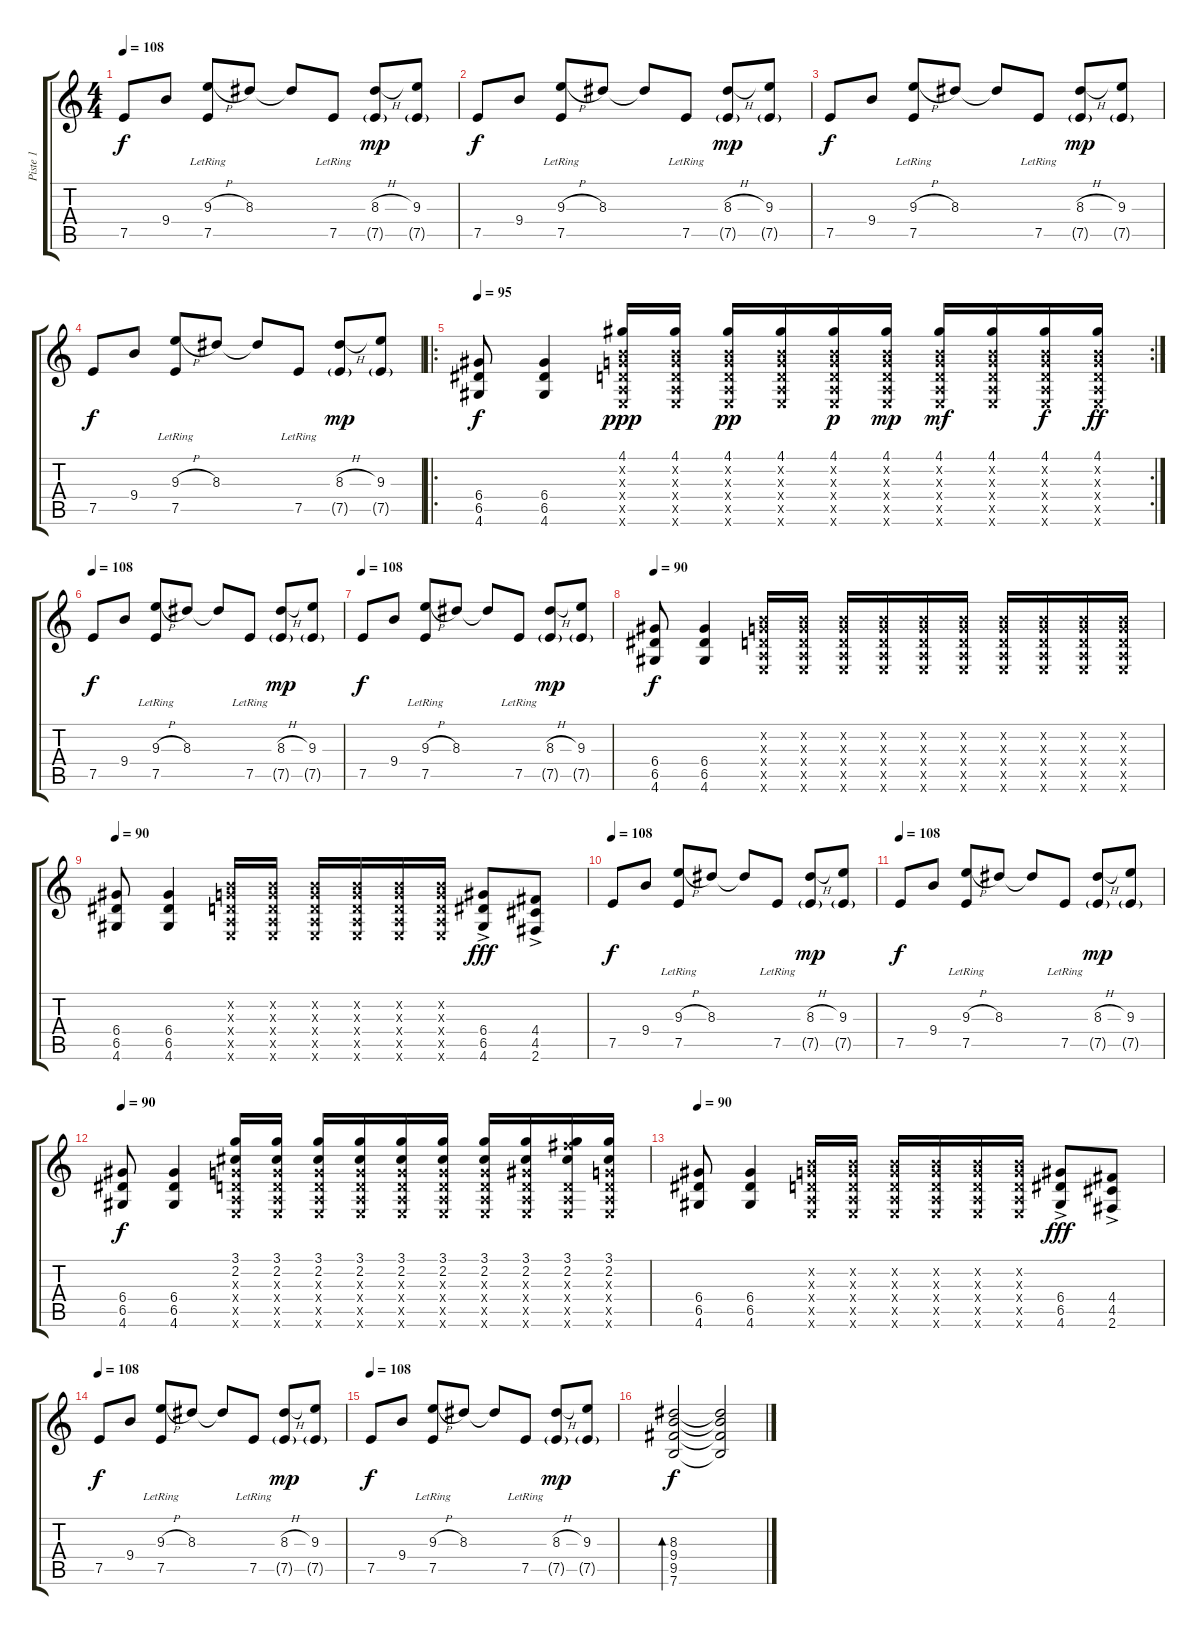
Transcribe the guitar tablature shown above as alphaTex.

\track ("Piste 1" "Piste 1") {instrument electricguitarclean}
\staff {score tabs}
\tuning (E4 B3 G3 D3 A2 E2) {hide}
\ts (4 4)
\tempo 108
\clef g2
\ks c
7.5.8{dy f instrument electricguitarclean} 9.4.8 (9.3{h} 7.5{lr}).8 8.3.8 8.3{t}.8 7.5{lr}.8 (8.3{h} 7.5{g}).8{dy mp} (9.3 7.5{g}).8 |
7.5.8{dy f} 9.4.8 (9.3{h} 7.5{lr}).8 8.3.8 8.3{t}.8 7.5{lr}.8 (8.3{h} 7.5{g}).8{dy mp} (9.3 7.5{g}).8 |
7.5.8{dy f} 9.4.8 (9.3{h} 7.5{lr}).8 8.3.8 8.3{t}.8 7.5{lr}.8 (8.3{h} 7.5{g}).8{dy mp} (9.3 7.5{g}).8 |
7.5.8{dy f} 9.4.8 (9.3{h} 7.5{lr}).8 8.3.8 8.3{t}.8 7.5{lr}.8 (8.3{h} 7.5{g}).8{dy mp} (9.3 7.5{g}).8 |
\ro
\rc 2
\tempo 95
(6.4 6.5 4.6).8{dy f volume 16 instrument distortionguitar} (6.4 6.5 4.6).4 (4.1 0.2{x} 0.3{x} 0.4{x} 0.5{x} 0.6{x}).16{dy ppp} (4.1 0.2{x} 0.3{x} 0.4{x} 0.5{x} 0.6{x}).16 (4.1 0.2{x} 0.3{x} 0.4{x} 0.5{x} 0.6{x}).16{dy pp} (4.1 0.2{x} 0.3{x} 0.4{x} 0.5{x} 0.6{x}).16 (4.1 0.2{x} 0.3{x} 0.4{x} 0.5{x} 0.6{x}).16{dy p} (4.1 0.2{x} 0.3{x} 0.4{x} 0.5{x} 0.6{x}).16{dy mp} (4.1 0.2{x} 0.3{x} 0.4{x} 0.5{x} 0.6{x}).16{dy mf} (4.1 0.2{x} 0.3{x} 0.4{x} 0.5{x} 0.6{x}).16 (4.1 0.2{x} 0.3{x} 0.4{x} 0.5{x} 0.6{x}).16{dy f} (4.1 0.2{x} 0.3{x} 0.4{x} 0.5{x} 0.6{x}).16{dy ff} |
\tempo 108
7.5.8{dy f instrument electricguitarclean} 9.4.8 (9.3{h} 7.5{lr}).8 8.3.8 8.3{t}.8 7.5{lr}.8 (8.3{h} 7.5{g}).8{dy mp} (9.3 7.5{g}).8 |
\tempo 108
7.5.8{dy f instrument electricguitarclean} 9.4.8 (9.3{h} 7.5{lr}).8 8.3.8 8.3{t}.8 7.5{lr}.8 (8.3{h} 7.5{g}).8{dy mp} (9.3 7.5{g}).8 |
\tempo 90
(6.4 6.5 4.6).8{dy f volume 16 instrument distortionguitar} (6.4 6.5 4.6).4 (0.2{x} 0.3{x} 0.4{x} 0.5{x} 0.6{x}).16 (0.2{x} 0.3{x} 0.4{x} 0.5{x} 0.6{x}).16 (0.2{x} 0.3{x} 0.4{x} 0.5{x} 0.6{x}).16 (0.2{x} 0.3{x} 0.4{x} 0.5{x} 0.6{x}).16 (0.2{x} 0.3{x} 0.4{x} 0.5{x} 0.6{x}).16 (0.2{x} 0.3{x} 0.4{x} 0.5{x} 0.6{x}).16 (0.2{x} 0.3{x} 0.4{x} 0.5{x} 0.6{x}).16 (0.2{x} 0.3{x} 0.4{x} 0.5{x} 0.6{x}).16 (0.2{x} 0.3{x} 0.4{x} 0.5{x} 0.6{x}).16 (0.2{x} 0.3{x} 0.4{x} 0.5{x} 0.6{x}).16 |
\tempo 90
(6.4 6.5 4.6).8{instrument distortionguitar} (6.4 6.5 4.6).4 (0.2{x} 0.3{x} 0.4{x} 0.5{x} 0.6{x}).16 (0.2{x} 0.3{x} 0.4{x} 0.5{x} 0.6{x}).16 (0.2{x} 0.3{x} 0.4{x} 0.5{x} 0.6{x}).16 (0.2{x} 0.3{x} 0.4{x} 0.5{x} 0.6{x}).16 (0.2{x} 0.3{x} 0.4{x} 0.5{x} 0.6{x}).16 (0.2{x} 0.3{x} 0.4{x} 0.5{x} 0.6{x}).16 (6.4{ac} 6.5{ac} 4.6{ac}).8{dy fff} (4.4{ac} 4.5{ac} 2.6{ac}).8 |
\tempo 108
7.5.8{dy f instrument electricguitarclean} 9.4.8 (9.3{h} 7.5{lr}).8 8.3.8 8.3{t}.8 7.5{lr}.8 (8.3{h} 7.5{g}).8{dy mp} (9.3 7.5{g}).8 |
\tempo 108
7.5.8{dy f instrument electricguitarclean} 9.4.8 (9.3{h} 7.5{lr}).8 8.3.8 8.3{t}.8 7.5{lr}.8 (8.3{h} 7.5{g}).8{dy mp} (9.3 7.5{g}).8 |
\tempo 90
(6.4 6.5 4.6).8{dy f volume 16 instrument distortionguitar} (6.4 6.5 4.6).4 (3.1 2.2 0.3{x} 0.4{x} 0.5{x} 0.6{x}).16 (3.1 2.2 0.3{x} 0.4{x} 0.5{x} 0.6{x}).16 (3.1 2.2 0.3{x} 0.4{x} 0.5{x} 0.6{x}).16 (3.1 2.2 0.3{x} 0.4{x} 0.5{x} 0.6{x}).16 (3.1 2.2 0.3{x} 0.4{x} 0.5{x} 0.6{x}).16 (3.1 2.2 0.3{x} 0.4{x} 0.5{x} 0.6{x}).16 (3.1 2.2 0.3{x} 0.4{x} 0.5{x} 0.6{x}).16 (3.1 2.2 1.3{x} 0.4{x} 0.5{x} 0.6{x}).16 (3.1 2.2 11.3{x} 0.4{x} 0.5{x} 0.6{x}).16 (3.1 2.2 0.3{x} 0.4{x} 0.5{x} 0.6{x}).16 |
\tempo 90
(6.4 6.5 4.6).8{instrument distortionguitar} (6.4 6.5 4.6).4 (0.2{x} 0.3{x} 0.4{x} 0.5{x} 0.6{x}).16 (0.2{x} 0.3{x} 0.4{x} 0.5{x} 0.6{x}).16 (0.2{x} 0.3{x} 0.4{x} 0.5{x} 0.6{x}).16 (0.2{x} 0.3{x} 0.4{x} 0.5{x} 0.6{x}).16 (0.2{x} 0.3{x} 0.4{x} 0.5{x} 0.6{x}).16 (0.2{x} 0.3{x} 0.4{x} 0.5{x} 0.6{x}).16 (6.4{ac} 6.5{ac} 4.6{ac}).8{dy fff} (4.4{ac} 4.5{ac} 2.6{ac}).8 |
\tempo 108
7.5.8{dy f instrument electricguitarclean} 9.4.8 (9.3{h} 7.5{lr}).8 8.3.8 8.3{t}.8 7.5{lr}.8 (8.3{h} 7.5{g}).8{dy mp} (9.3 7.5{g}).8 |
\tempo 108
7.5.8{dy f instrument electricguitarclean} 9.4.8 (9.3{h} 7.5{lr}).8 8.3.8 8.3{t}.8 7.5{lr}.8 (8.3{h} 7.5{g}).8{dy mp} (9.3 7.5{g}).8 |
(8.3 9.4 9.5 7.6).2{bd 480 dy f} (8.3{t} 9.4{t} 9.5{t} 7.6{t}).2
